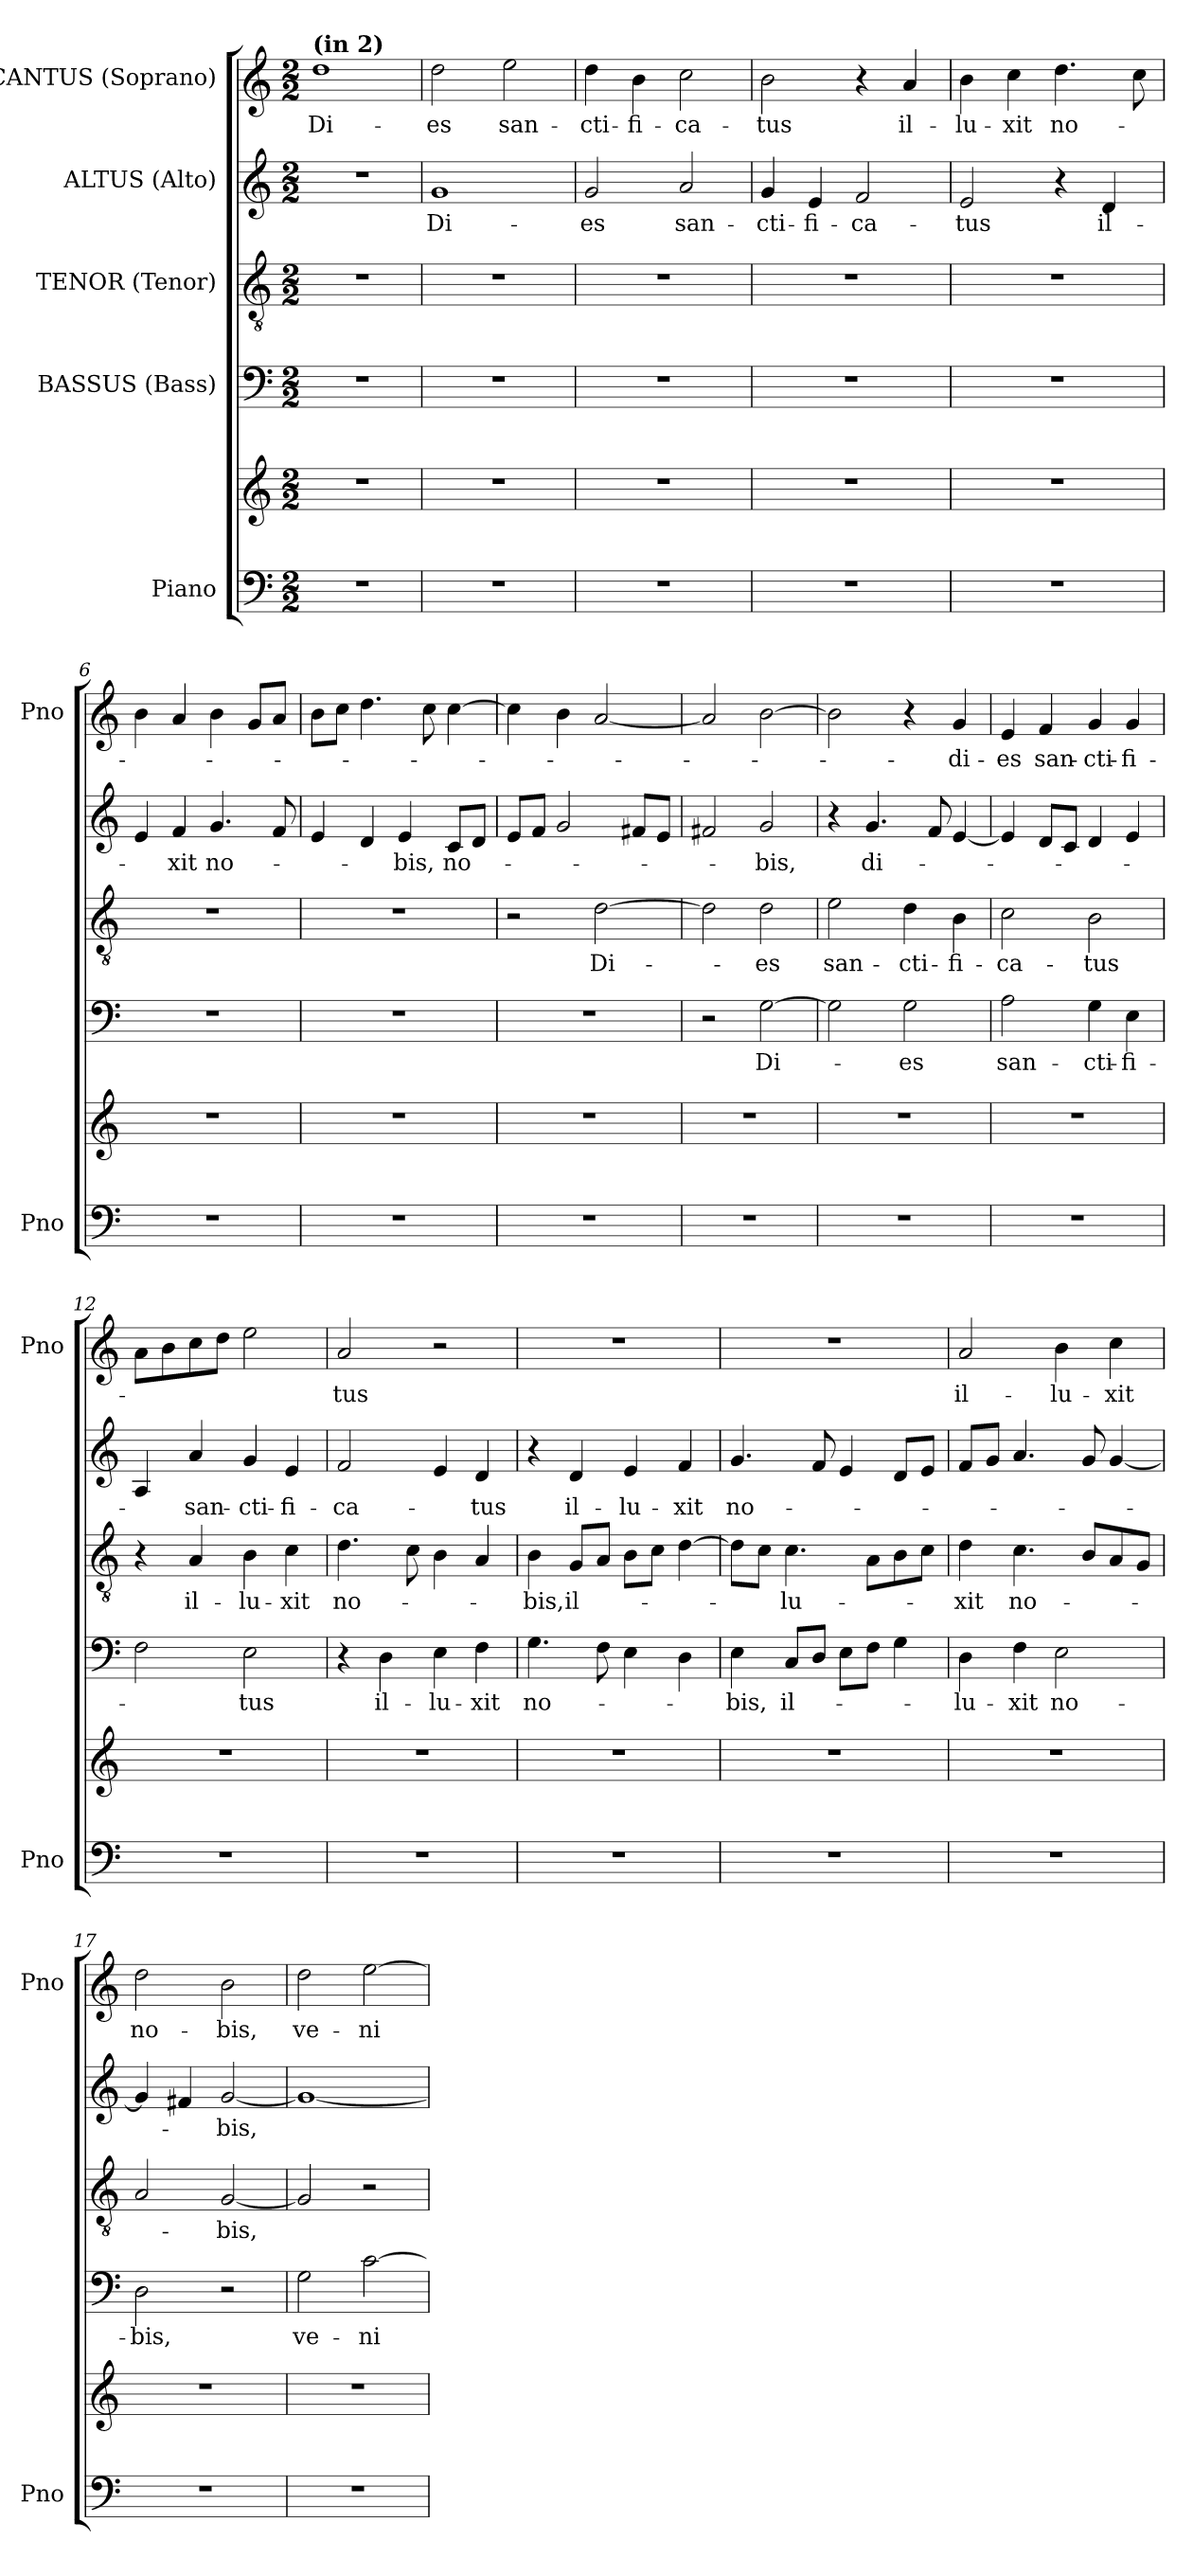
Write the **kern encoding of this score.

**kern	**kern	**kern	**text	**kern	**text	**kern	**text	**kern	**text
*part5	*part5	*part4	*part4	*part3	*part3	*part2	*part2	*part1	*part1
*staff6	*staff5	*staff4	*staff4	*staff3	*staff3	*staff2	*staff2	*staff1	*staff1
*I"Piano	*	*I"BASSUS (Bass)	*	*I"TENOR (Tenor)	*	*I"ALTUS (Alto)	*	*I"CANTUS (Soprano)	*
*I'Pno	*	*	*	*	*	*	*	*I'Pno	*
*clefF4	*clefG2	*clefF4	*	*clefGv2	*	*clefG2	*	*clefG2	*
*k[]	*k[]	*k[]	*	*k[]	*	*k[]	*	*k[]	*
*C:	*C:	*C:	*	*C:	*	*C:	*	*C:	*
*M2/2	*M2/2	*M2/2	*	*M2/2	*	*M2/2	*	*M2/2	*
=1	=1	=1	=1	=1	=1	=1	=1	=1	=1
!	!	!	!	!	!	!	!	!LO:TX:a:B:t=(in 2)	!
1r	1r	1r	.	1r	.	1r	.	1dd	Di-
=2	=2	=2	=2	=2	=2	=2	=2	=2	=2
1r	1r	1r	.	1r	.	1g	Di-	2dd\	-es
.	.	.	.	.	.	.	.	2ee\	san-
=3	=3	=3	=3	=3	=3	=3	=3	=3	=3
1r	1r	1r	.	1r	.	2g/	-es	4dd\	-cti-
.	.	.	.	.	.	.	.	4b\	-fi-
.	.	.	.	.	.	2a/	san-	2cc\	-ca-
=4	=4	=4	=4	=4	=4	=4	=4	=4	=4
1r	1r	1r	.	1r	.	4g/	-cti-	2b\	-tus
.	.	.	.	.	.	4e/	-fi-	.	.
.	.	.	.	.	.	2f/	-ca-	4r	.
.	.	.	.	.	.	.	.	4a/	il-
=5	=5	=5	=5	=5	=5	=5	=5	=5	=5
1r	1r	1r	.	1r	.	2e/	-tus	4b\	-lu-
.	.	.	.	.	.	.	.	4cc\	-xit
.	.	.	.	.	.	4r	.	4.dd\	no-
.	.	.	.	.	.	4d/	il-	.	.
.	.	.	.	.	.	.	.	8cc\	.
!!LO:LB:g=z
=6	=6	=6	=6	=6	=6	=6	=6	=6	=6
1r	1r	1r	.	1r	.	4e/	-­	4b\	-­-
.	.	.	.	.	.	4f/	xit	4a/	.
.	.	.	.	.	.	4.g/	no-	4b\	.
.	.	.	.	.	.	.	.	8g/L	.
.	.	.	.	.	.	8f/	.	8a/J	.
=7	=7	=7	=7	=7	=7	=7	=7	=7	=7
1r	1r	1r	.	1r	.	4e/	.	8b\L	.
.	.	.	.	.	.	.	.	8cc\J	.
.	.	.	.	.	.	4d/	.	4.dd\	.
.	.	.	.	.	.	4e/	-bis,	.	.
.	.	.	.	.	.	.	.	8cc\	.
.	.	.	.	.	.	8c/L	no-	[4cc\	.
.	.	.	.	.	.	8d/J	.	.	.
=8	=8	=8	=8	=8	=8	=8	=8	=8	=8
1r	1r	1r	.	2r	.	8e/L	.	4cc\]	.
.	.	.	.	.	.	8f/J	.	.	.
.	.	.	.	.	.	2g/	.	4b\	.
.	.	.	.	[2d\	Di-	.	.	[2a/	.
.	.	.	.	.	.	8f#X/L	.	.	.
.	.	.	.	.	.	8e/J	.	.	.
=9	=9	=9	=9	=9	=9	=9	=9	=9	=9
1r	1r	2r	.	2d\]	.	2f#X/	.	2a/]	.
.	.	[2G\	Di-	2d\	-es	2g/	-bis,	[2b\	.
=10	=10	=10	=10	=10	=10	=10	=10	=10	=10
1r	1r	2G\]	.	2e\	san-	4r	.	2b\]	.
.	.	.	.	.	.	4.g/	di-	.	.
.	.	2G\	-es	4d\	-cti-	.	.	4r	.
.	.	.	.	.	.	8f/	.	.	.
.	.	.	.	4B\	-fi-	[4e/	.	4g/	di-
=11	=11	=11	=11	=11	=11	=11	=11	=11	=11
1r	1r	2A\	san-	2c\	-ca-	4e/]	.	4e/	-es
.	.	.	.	.	.	8d/L	.	4f/	san-
.	.	.	.	.	.	8c/J	.	.	.
.	.	4G\	-cti-	2B\	-tus	4d/	.	4g/	-cti-
.	.	4E\	-fi-	.	.	4e/	.	4g/	-fi-
!!LO:LB:g=z
=12	=12	=12	=12	=12	=12	=12	=12	=12	=12
1r	1r	2F\	-­	4r	.	4A/	­	8a\L	-­
.	.	.	.	.	.	.	.	8b\	.
.	.	.	.	4A/	il-	4a/	san-	8cc\	.
.	.	.	.	.	.	.	.	8dd\J	.
.	.	2E\	tus	4B\	-lu-	4g/	-cti-	2ee\	.
.	.	.	.	4c\	-xit	4e/	-fi-	.	.
=13	=13	=13	=13	=13	=13	=13	=13	=13	=13
1r	1r	4r	.	4.d\	no-	2f/	-ca-	2a/	tus
.	.	4D\	il-	.	.	.	.	.	.
.	.	.	.	8c\	.	.	.	.	.
.	.	4E\	-lu-	4B\	.	4e/	.	2r	.
.	.	4F\	-xit	4A/	.	4d/	-tus	.	.
=14	=14	=14	=14	=14	=14	=14	=14	=14	=14
1r	1r	4.G\	no-	4B\	-bis,	4r	.	1r	.
.	.	.	.	8G/L	il-	4d/	il-	.	.
.	.	8F\	.	8A/J	.	.	.	.	.
.	.	4E\	.	8B\L	.	4e/	-lu-	.	.
.	.	.	.	8c\J	.	.	.	.	.
.	.	4D\	.	[4d\	.	4f/	-xit	.	.
=15	=15	=15	=15	=15	=15	=15	=15	=15	=15
1r	1r	4E\	-bis,	8d\L]	.	4.g/	no-	1r	.
.	.	.	.	8c\J	.	.	.	.	.
.	.	8C/L	il-	4.c\	-lu-	.	.	.	.
.	.	8D/J	.	.	.	8f/	.	.	.
.	.	8E\L	.	.	.	4e/	.	.	.
.	.	8F\J	.	8A\L	.	.	.	.	.
.	.	4G\	.	8B\	.	8d/L	.	.	.
.	.	.	.	8c\J	.	8e/J	.	.	.
=16	=16	=16	=16	=16	=16	=16	=16	=16	=16
1r	1r	4D\	-lu-	4d\	-xit	8f/L	.	2a/	il-
.	.	.	.	.	.	8g/J	.	.	.
.	.	4F\	-xit	4.c\	no-	4.a/	.	.	.
.	.	2E\	no-	.	.	.	.	4b\	-lu-
.	.	.	.	8B/L	.	8g/	.	.	.
.	.	.	.	8A/	.	[4g/	.	4cc\	-xit
.	.	.	.	8G/J	.	.	.	.	.
=17	=17	=17	=17	=17	=17	=17	=17	=17	=17
1r	1r	2D\	-bis,	2A/	.	4g/]	.	2dd\	no-
.	.	.	.	.	.	4f#X/	.	.	.
.	.	2r	.	[2G/	-bis,	[2g/	-bis,	2b\	-bis,
!!LO:PB:g=z
=18	=18	=18	=18	=18	=18	=18	=18	=18	=18
1r	1r	2G\	ve-	2G/]	.	1g_	.	2dd\	ve-
.	.	[2c\	-ni-	2r	.	.	.	[2ee\	-ni-
=	=	=	=	=	=	=	=	=	=
*-	*-	*-	*-	*-	*-	*-	*-	*-	*-
